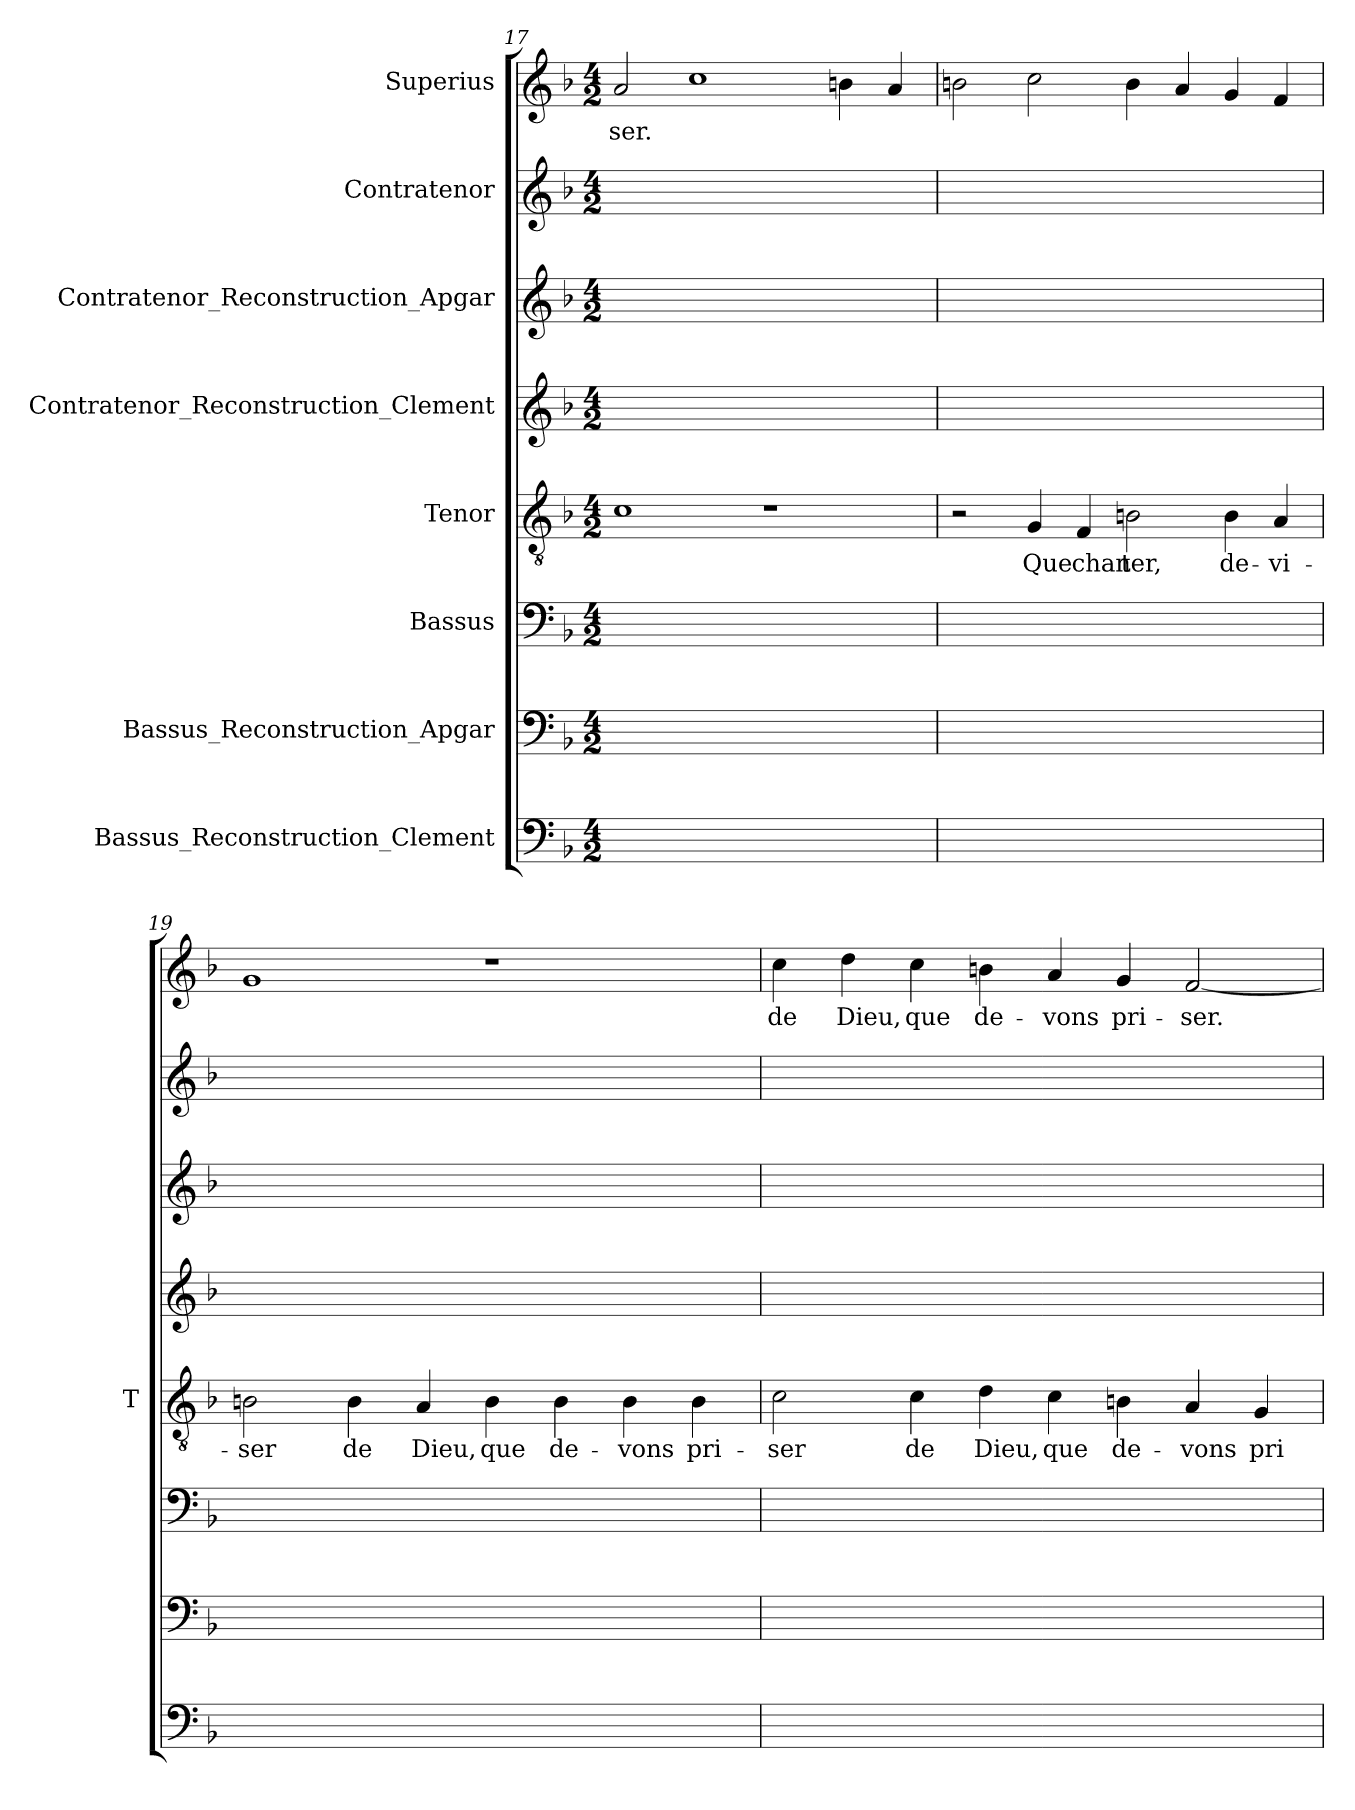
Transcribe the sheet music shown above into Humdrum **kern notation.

**kern	**kern	**kern	**kern	**text	**kern	**kern	**kern	**kern	**text
*part8	*part7	*part6	*part5	*part5	*part4	*part3	*part2	*part1	*part1
*staff8	*staff7	*staff6	*staff5	*staff5	*staff4	*staff3	*staff2	*staff1	*staff1
*I"Bassus_Reconstruction_Clement	*I"Bassus_Reconstruction_Apgar	*I"Bassus	*I"Tenor	*	*I"Contratenor_Reconstruction_Clement	*I"Contratenor_Reconstruction_Apgar	*I"Contratenor	*I"Superius	*
*	*	*	*I'T	*	*	*	*	*	*
*clefF4	*clefF4	*clefF4	*clefGv2	*	*clefG2	*clefG2	*clefG2	*clefG2	*
*k[b-]	*k[b-]	*k[b-]	*k[b-]	*	*k[b-]	*k[b-]	*k[b-]	*k[b-]	*
*M4/2	*M4/2	*M4/2	*M4/2	*	*M4/2	*M4/2	*M4/2	*M4/2	*
=17	=17	=17	=17	=17	=17	=17	=17	=17	=17
0ryy	0ryy	0ryy	1c	.	0ryy	0ryy	0ryy	2a	-ser.
.	.	.	.	.	.	.	.	1cc	.
.	.	.	1r	.	.	.	.	.	.
.	.	.	.	.	.	.	.	4b	.
.	.	.	.	.	.	.	.	4a	.
=18	=18	=18	=18	=18	=18	=18	=18	=18	=18
0ryy	0ryy	0ryy	2r	.	0ryy	0ryy	0ryy	2bn	.
.	.	.	4G	-Que	.	.	.	2cc	.
.	.	.	4F	chan-	.	.	.	.	.
.	.	.	2B	-ter,	.	.	.	4b	.
.	.	.	.	.	.	.	.	4a	.
.	.	.	4B	de-	.	.	.	4g	.
.	.	.	4A	vi-	.	.	.	4f	.
=19	=19	=19	=19	=19	=19	=19	=19	=19	=19
0ryy	0ryy	0ryy	2B	-ser	0ryy	0ryy	0ryy	1g	.
.	.	.	4B	-de	.	.	.	.	.
.	.	.	4A	-Dieu,	.	.	.	.	.
.	.	.	4B	-que	.	.	.	1r	.
.	.	.	4B	de-	.	.	.	.	.
.	.	.	4B	-vons	.	.	.	.	.
.	.	.	4B	pri-	.	.	.	.	.
=20	=20	=20	=20	=20	=20	=20	=20	=20	=20
0ryy	0ryy	0ryy	2c	-ser	0ryy	0ryy	0ryy	4cc	-de
.	.	.	.	.	.	.	.	4dd	-Dieu,
.	.	.	4c	-de	.	.	.	4cc	-que
.	.	.	4d	-Dieu,	.	.	.	4b	de-
.	.	.	4c	-que	.	.	.	4a	-vons
.	.	.	4B	de-	.	.	.	4g	pri-
.	.	.	4A	-vons	.	.	.	[2f	-ser.
.	.	.	4G	pri-	.	.	.	.	.
=	=	=	=	=	=	=	=	=	=
*-	*-	*-	*-	*-	*-	*-	*-	*-	*-
